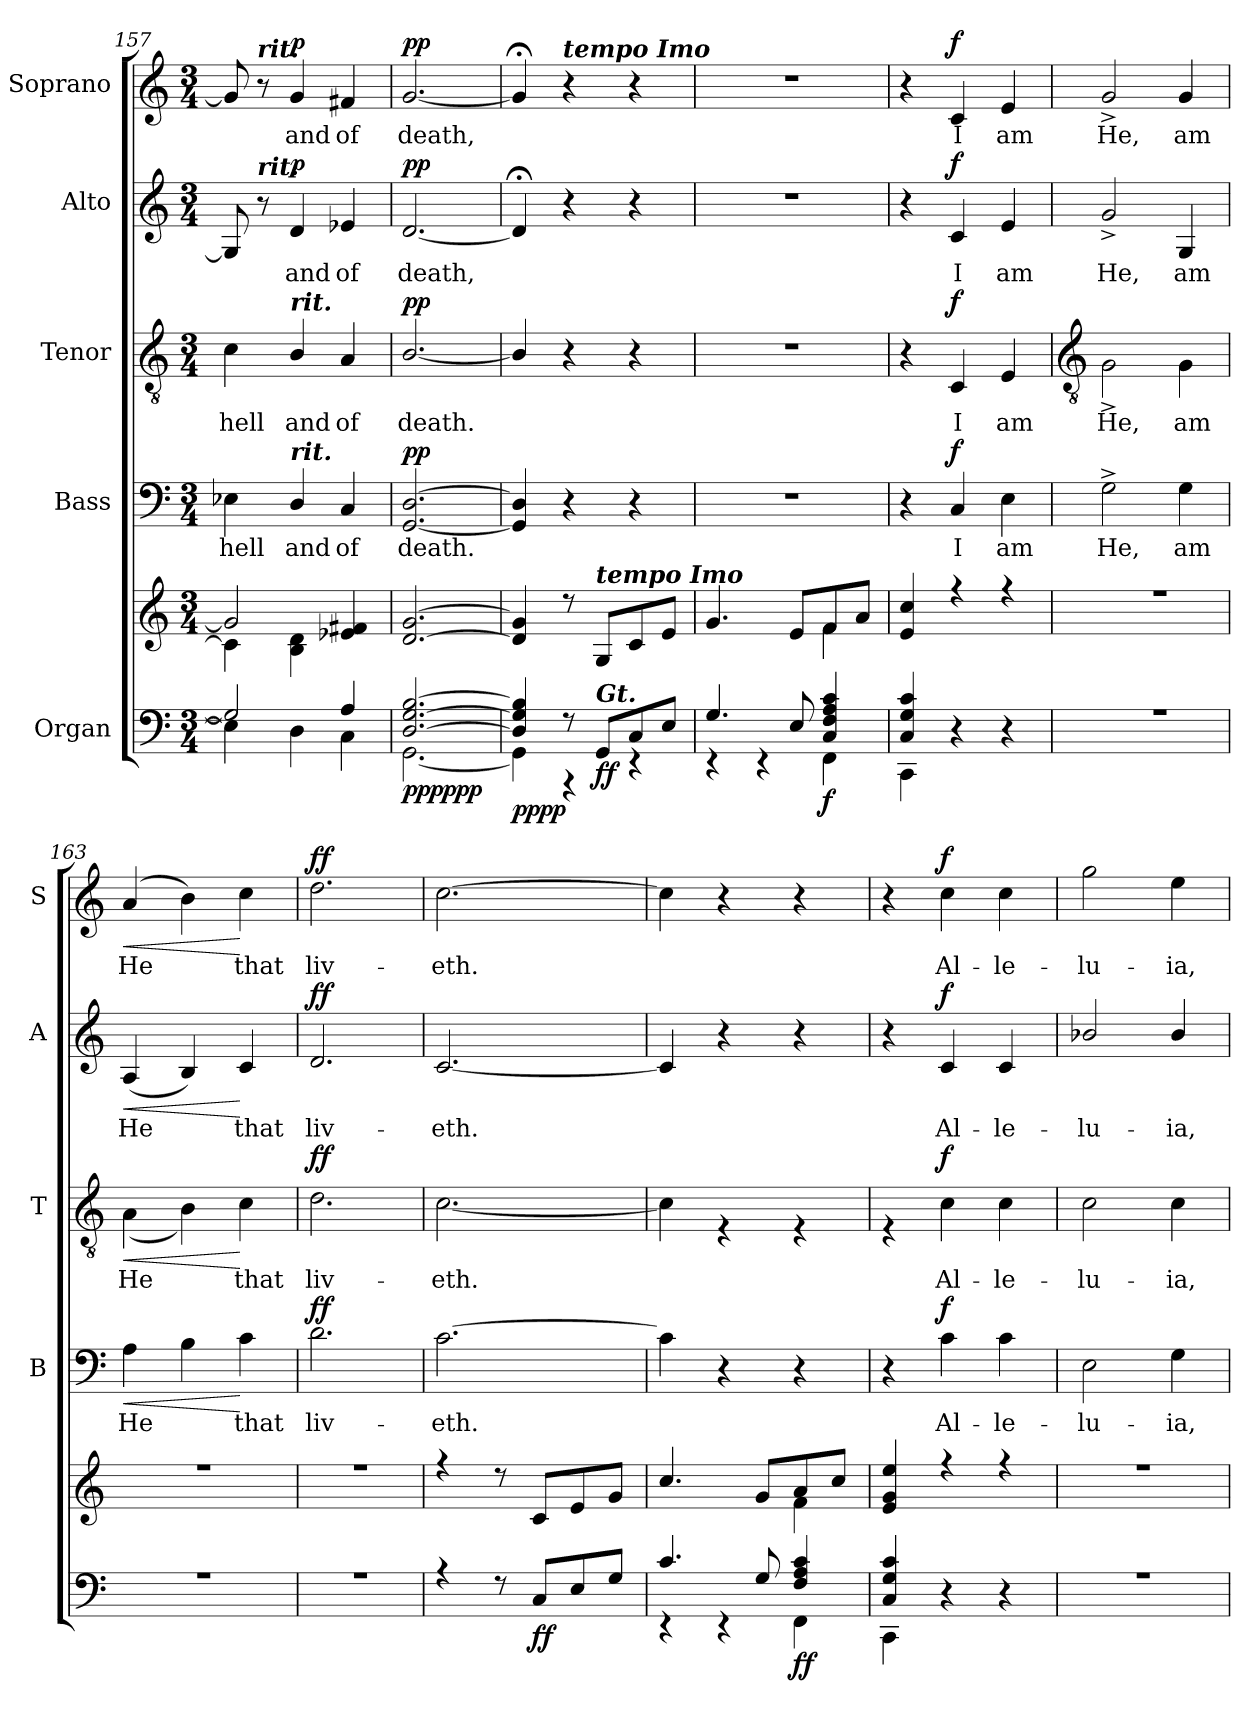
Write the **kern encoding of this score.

**kern	**kern	**dynam	**kern	**text	**dynam	**kern	**text	**dynam	**kern	**text	**dynam	**kern	**text	**dynam
*part5	*part5	*part5	*part4	*part4	*part4	*part3	*part3	*part3	*part2	*part2	*part2	*part1	*part1	*part1
*staff6	*staff5	*staff5/6	*staff4	*staff4	*staff4	*staff3	*staff3	*staff3	*staff2	*staff2	*staff2	*staff1	*staff1	*staff1
*I"Organ	*	*	*I"Bass	*	*	*I"Tenor	*	*	*I"Alto	*	*	*I"Soprano	*	*
*	*	*	*I'B	*	*	*I'T	*	*	*I'A	*	*	*I'S	*	*
*clefF4	*clefG2	*	*clefF4	*	*	*clefGv2	*	*	*clefG2	*	*	*clefG2	*	*
*k[]	*k[]	*	*k[]	*	*	*k[]	*	*	*k[]	*	*	*k[]	*	*
*C:	*C:	*	*C:	*	*	*C:	*	*	*C:	*	*	*C:	*	*
*M3/4	*M3/4	*	*M3/4	*	*	*M3/4	*	*	*M3/4	*	*	*M3/4	*	*
=157	=157	=157	=157	=157	=157	=157	=157	=157	=157	=157	=157	=157	=157	=157
*^	*^	*	*	*	*	*	*	*	*	*	*	*	*	*
!	!	!	!	!	!	!LO:LY:b	!	!	!LO:LY:b	!	!	!	!	!	!	!
2G/]	4E-\]	2g/]	4c\]	.	4E-X	hell	.	4c	hell	.	8G]	.	.	8g]	.	.
!	!	!	!	!	!	!	!	!	!	!	!	!	!	!LO:TX:a:Bi:t=rit.	!	!
!	!	!	!	!	!	!	!	!	!	!	!LO:TX:a:Bi:t=rit.	!	!	!	!	!
.	.	.	.	.	.	.	.	.	.	.	8r	.	.	8r	.	.
!	!	!	!	!	!	!	!	!LO:TX:a:Bi:t=rit.	!	!	!	!	!	!	!	!
!	!	!	!	!	!LO:TX:a:Bi:t=rit.	!	!	!	!	!	!	!	!	!	!	!
!	!	!	!	!	!	!LO:LY:b	!	!	!LO:LY:b	!	!	!LO:LY:b	!LO:DY:b	!	!LO:LY:b	!LO:DY:b
.	4D\	.	4B\ 4d\	.	4D/	and	.	4B/	and	.	4d	and	p	4g	and	p
!	!	!	!	!	!	!LO:LY:b	!	!	!LO:LY:b	!	!	!LO:LY:b	!	!	!LO:LY:b	!
4A/	4C\	4e-X/ 4f#X/	4ryy	.	4C	of	.	4A	of	.	4e-X	of	.	4f#X	of	.
=158	=158	=158	=158	=158	=158	=158	=158	=158	=158	=158	=158	=158	=158	=158	=158	=158
!	!	!	!	!LO:DY:b=2	!	!LO:LY:b	!	!	!LO:LY:b	!	!	!LO:LY:b	!	!	!LO:LY:b	!
!	!	!	!	!LO:DY:n=1:b=2	!	!	!	!	!	!	!	!	!	!	!	!
!	!	!	!	!LO:DY:n=2:b	!	!	!LO:DY:b	!	!	!LO:DY:b	!	!	!LO:DY:b	!	!	!LO:DY:b
[2.D/ [2.G/ [2.B/	[2.GG\	[2.d/ [2.g/	2.ryy	pp pp pp	[2.GG/ [2.D/	death.	pp	[2.B/	death.	pp	[2.d	death,	pp	[2.g	death,	pp
=159	=159	=159	=159	=159	=159	=159	=159	=159	=159	=159	=159	=159	=159	=159	=159	=159
!	!	!	!	!LO:DY:b=2	!	!	!	!	!	!	!	!	!	!	!	!
!	!	!	!	!LO:DY:n=1:b=2	!	!	!	!	!	!	!	!	!	!	!	!
4D/] 4G/] 4B/]	4GG\]	4d/] 4g/]	2.ryy	pp pp	4GG/] 4D/]	.	.	4B/]	.	.	4d;<]	.	.	4g;<]	.	.
!	!	!	!	!	!	!	!	!	!	!	!	!	!	!LO:TX:a:Bi:t=tempo Imo	!	!
8r	4r	8r	.	.	4r	.	.	4r	.	.	4r	.	.	4r	.	.
!	!	!LO:TX:a:Bi:t=tempo Imo	!	!	!	!	!	!	!	!	!	!	!	!	!	!
!LO:TX:a:Bi:t=Gt.	!	!	!	!	!	!	!	!	!	!	!	!	!	!	!	!
!	!	!	!	!LO:DY:n=2:b=2	!	!	!	!	!	!	!	!	!	!	!	!
!	!	!	!	!LO:DY:n=3:b	!	!	!	!	!	!	!	!	!	!	!	!
8GG/L	.	8G/L	.	f f	.	.	.	.	.	.	.	.	.	.	.	.
8C/	4r	8c/	.	.	4r	.	.	4r	.	.	4r	.	.	4r	.	.
8E/J	.	8e/J	.	.	.	.	.	.	.	.	.	.	.	.	.	.
=160	=160	=160	=160	=160	=160	=160	=160	=160	=160	=160	=160	=160	=160	=160	=160	=160
!	!	!	!	!	!LO:N:vis=1	!	!	!LO:N:vis=1	!	!	!LO:N:vis=1	!	!	!LO:N:vis=1	!	!
4.G/	4r	4.g/	2ryy	.	2.r	.	.	2.r	.	.	2.r	.	.	2.r	.	.
.	4r	.	.	.	.	.	.	.	.	.	.	.	.	.	.	.
8E/	.	8e/L	.	.	.	.	.	.	.	.	.	.	.	.	.	.
!	!	!	!	!LO:DY:b=2	!	!	!	!	!	!	!	!	!	!	!	!
4C/ 4F/ 4A/ 4c/	4FF\	8f/	4f\	f	.	.	.	.	.	.	.	.	.	.	.	.
.	.	8a/J	.	.	.	.	.	.	.	.	.	.	.	.	.	.
=161	=161	=161	=161	=161	=161	=161	=161	=161	=161	=161	=161	=161	=161	=161	=161	=161
4C/ 4G/ 4c/	4CC\	4e/ 4cc/	2.ryy	.	4r	.	.	4r	.	.	4r	.	.	4r	.	.
!	!	!	!	!	!	!LO:LY:b	!LO:DY:b	!	!LO:LY:b	!LO:DY:b	!	!LO:LY:b	!LO:DY:b	!	!LO:LY:b	!LO:DY:b
4r	2ryy	4r	.	.	4C	I	f	4C	I	f	4c	I	f	4c	I	f
!	!	!	!	!	!	!LO:LY:b	!	!	!LO:LY:b	!	!	!LO:LY:b	!	!	!LO:LY:b	!
4r	.	4r	.	.	4E	am	.	4E	am	.	4e	am	.	4e	am	.
!!LO:LB:g=z
=162	=162	=162	=162	=162	=162	=162	=162	=162	=162	=162	=162	=162	=162	=162	=162	=162
*	*	*	*	*	*	*	*	*clefGv2	*	*	*	*	*	*	*	*
!LO:N:vis=1	!	!LO:N:vis=1	!	!	!	!LO:LY:b	!	!	!LO:LY:b	!	!	!LO:LY:b	!	!	!LO:LY:b	!
*	*	*	*	*	*	*	*	*^	*	*	*	*	*	*	*	*
2.r	2.ryy	2.r	2.ryy	.	2G^	He,	.	2.ryy	2G^	He,	.	2g^	He,	.	2g^	He,	.
!	!	!	!	!	!	!LO:LY:b	!	!	!	!LO:LY:b	!	!	!LO:LY:b	!	!	!LO:LY:b	!
.	.	.	.	.	4G	am	.	.	4G	am	.	4G	am	.	4g	am	.
=163	=163	=163	=163	=163	=163	=163	=163	=163	=163	=163	=163	=163	=163	=163	=163	=163	=163
!LO:N:vis=1	!	!LO:N:vis=1	!	!	!	!LO:LY:b	!LO:HP:b	!	!	!LO:LY:b	!LO:HP:b	!	!LO:LY:b	!LO:HP:b	!	!LO:LY:b	!LO:HP:b
2.r	2.ryy	2.r	2.ryy	.	4A	He	<	2.ryy	(<4A	He	<	(<4A	He	<	(<4a	He	<
.	.	.	.	.	4B	.	.	.	4B)	.	.	4B)	.	.	4b)	.	.
!	!	!	!	!	!	!LO:LY:b	!	!	!	!LO:LY:b	!	!	!LO:LY:b	!	!	!LO:LY:b	!
.	.	.	.	.	4c	that	[	.	4c	that	[	4c	that	[	4cc	that	[
=164	=164	=164	=164	=164	=164	=164	=164	=164	=164	=164	=164	=164	=164	=164	=164	=164	=164
!LO:N:vis=1	!	!LO:N:vis=1	!	!	!	!LO:LY:b	!LO:DY:b	!	!	!LO:LY:b	!LO:DY:b	!	!LO:LY:b	!LO:DY:b	!	!LO:LY:b	!LO:DY:b
2.r	2.ryy	2.r	2.ryy	.	2.d	liv-	ff	2.ryy	2.d	liv-	ff	2.d	liv-	ff	2.dd	liv-	ff
=165	=165	=165	=165	=165	=165	=165	=165	=165	=165	=165	=165	=165	=165	=165	=165	=165	=165
!	!	!	!	!	!	!LO:LY:b	!	!	!	!LO:LY:b	!	!	!LO:LY:b	!	!	!LO:LY:b	!
4r	2.ryy	4r	2.ryy	.	[2.c	-eth.	.	2.ryy	[2.c	-eth.	.	[2.c	-eth.	.	[2.cc	-eth.	.
8r	.	8r	.	.	.	.	.	.	.	.	.	.	.	.	.	.	.
!	!	!	!	!LO:DY:b=2	!	!	!	!	!	!	!	!	!	!	!	!	!
!	!	!	!	!LO:DY:n=1:b	!	!	!	!	!	!	!	!	!	!	!	!	!
8C/L	.	8c/L	.	f f	.	.	.	.	.	.	.	.	.	.	.	.	.
8E/	.	8e/	.	.	.	.	.	.	.	.	.	.	.	.	.	.	.
8G/J	.	8g/J	.	.	.	.	.	.	.	.	.	.	.	.	.	.	.
=166	=166	=166	=166	=166	=166	=166	=166	=166	=166	=166	=166	=166	=166	=166	=166	=166	=166
4.c/	4r	4.cc/	2ryy	.	4c]	.	.	2.ryy	4c]	.	.	4c]	.	.	4cc]	.	.
.	4r	.	.	.	4r	.	.	.	4r	.	.	4r	.	.	4r	.	.
8G/	.	8g/L	.	.	.	.	.	.	.	.	.	.	.	.	.	.	.
!	!	!	!	!LO:DY:b=2	!	!	!	!	!	!	!	!	!	!	!	!	!
!	!	!	!	!LO:DY:n=1:b	!	!	!	!	!	!	!	!	!	!	!	!	!
4F/ 4A/ 4c/	4FF\	8a/	4f\	f f	4r	.	.	.	4r	.	.	4r	.	.	4r	.	.
.	.	8cc/J	.	.	.	.	.	.	.	.	.	.	.	.	.	.	.
=167	=167	=167	=167	=167	=167	=167	=167	=167	=167	=167	=167	=167	=167	=167	=167	=167	=167
4C/ 4G/ 4c/	4CC\	4e/ 4g/ 4ee/	2.ryy	.	4r	.	.	2.ryy	4r	.	.	4r	.	.	4r	.	.
!	!	!	!	!	!	!LO:LY:b	!LO:DY:b	!	!	!LO:LY:b	!LO:DY:b	!	!LO:LY:b	!LO:DY:b	!	!LO:LY:b	!LO:DY:b
4r	2ryy	4r	.	.	4c	Al-	f	.	4c	Al-	f	4c	Al-	f	4cc	Al-	f
!	!	!	!	!	!	!LO:LY:b	!	!	!	!LO:LY:b	!	!	!LO:LY:b	!	!	!LO:LY:b	!
4r	.	4r	.	.	4c	-le-	.	.	4c	-le-	.	4c	-le-	.	4cc	-le-	.
=168	=168	=168	=168	=168	=168	=168	=168	=168	=168	=168	=168	=168	=168	=168	=168	=168	=168
!LO:N:vis=1	!	!LO:N:vis=1	!	!	!	!LO:LY:b	!	!LO:N:vis=1	!	!LO:LY:b	!	!	!LO:LY:b	!	!	!LO:LY:b	!
2.r	2.ryy	2.r	2.ryy	.	2E	-lu-	.	2.ryy	2c	-lu-	.	2b-X/	-lu-	.	2gg	-lu-	.
!	!	!	!	!	!	!LO:LY:b	!	!	!	!LO:LY:b	!	!	!LO:LY:b	!	!	!LO:LY:b	!
.	.	.	.	.	4G	-ia,	.	.	4c	-ia,	.	4b-/	-ia,	.	4ee	-ia,	.
*v	*v	*	*	*	*	*	*	*v	*v	*	*	*	*	*	*	*	*
*	*v	*v	*	*	*	*	*	*	*	*	*	*	*	*	*
=	=	=	=	=	=	=	=	=	=	=	=	=	=	=
*-	*-	*-	*-	*-	*-	*-	*-	*-	*-	*-	*-	*-	*-	*-
